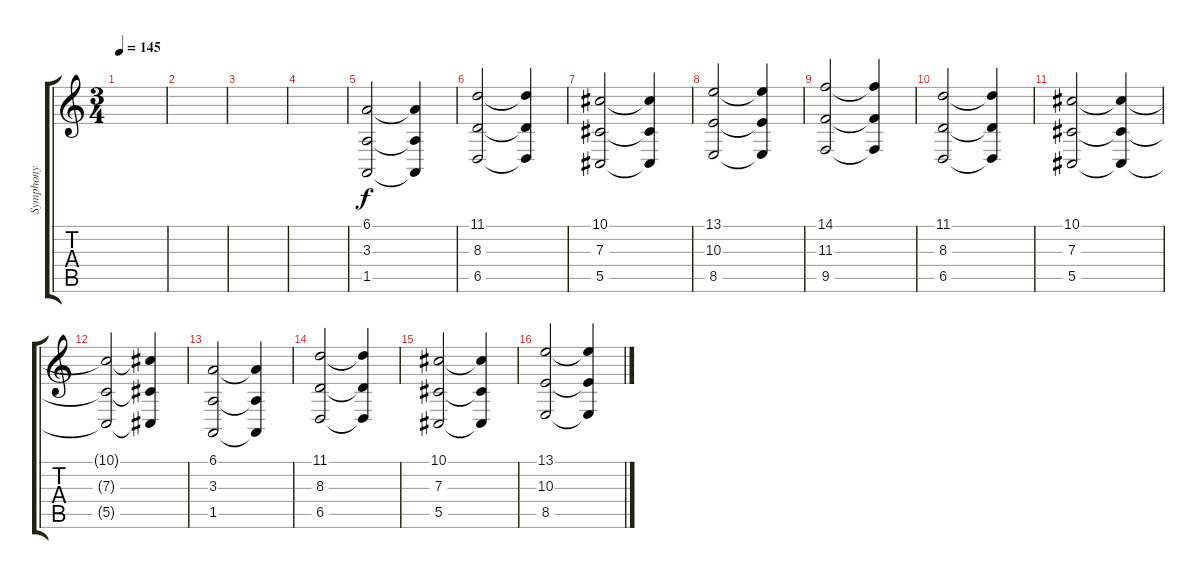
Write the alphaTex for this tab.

\track ("Symphony" "Symphony") {instrument violin}
\staff {score tabs}
\tuning (Eb4 Bb3 Gb3 Db3 Ab2 Db2) {hide}
\ts (3 4)
\tempo 145
\clef g2
\ks c
|
|
|
|
(6.1 3.3 1.5).2 (6.1{t} 3.3{t} 1.5{t}).4 |
(11.1 8.3 6.5).2 (11.1{t} 8.3{t} 6.5{t}).4 |
(10.1 7.3 5.5).2 (10.1{t} 7.3{t} 5.5{t}).4 |
(13.1 10.3 8.5).2 (13.1{t} 10.3{t} 8.5{t}).4 |
(14.1 11.3 9.5).2 (14.1{t} 11.3{t} 9.5{t}).4 |
(11.1 8.3 6.5).2 (11.1{t} 8.3{t} 6.5{t}).4 |
(10.1 7.3 5.5).2 (10.1{t} 7.3{t} 5.5{t}).4 |
(10.1{t} 7.3{t} 5.5{t}).2 (10.1{t} 7.3{t} 5.5{t}).4 |
(6.1 3.3 1.5).2 (6.1{t} 3.3{t} 1.5{t}).4 |
(11.1 8.3 6.5).2 (11.1{t} 8.3{t} 6.5{t}).4 |
(10.1 7.3 5.5).2 (10.1{t} 7.3{t} 5.5{t}).4 |
(13.1 10.3 8.5).2 (13.1{t} 10.3{t} 8.5{t}).4
